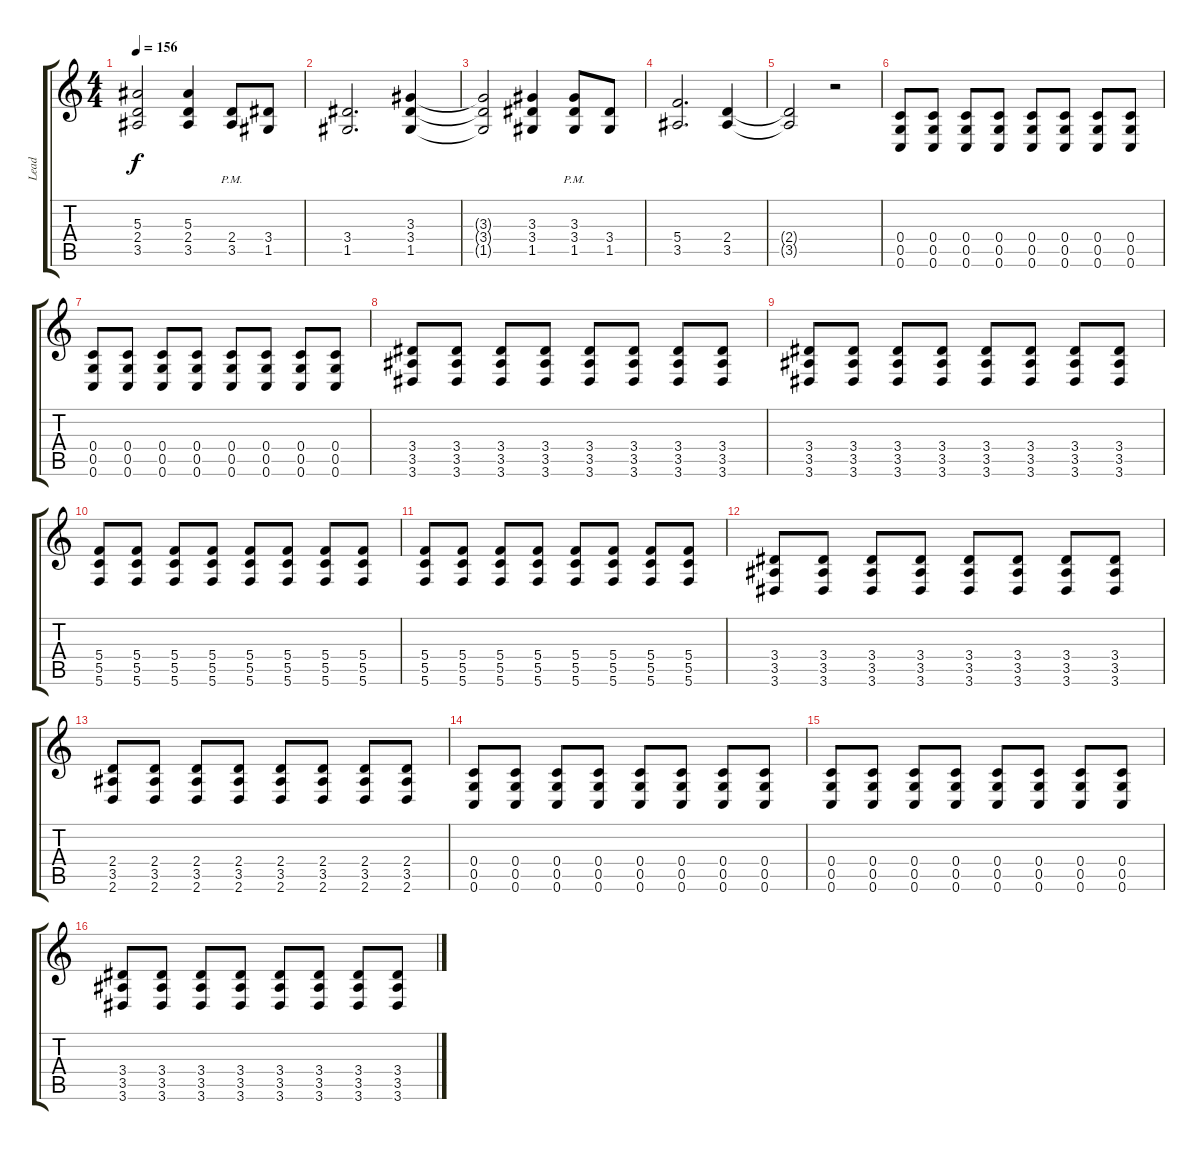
\track ("Lead" "Lead") {instrument distortionguitar}
\staff {score tabs}
\tuning (D4 A3 F3 C3 G2 C2) {hide}
\ts (4 4)
\tempo 156
\clef g2
\ks c
(5.3{t} 2.4{t} 3.5{t}).2{dy f} (5.3 2.4 3.5).4 (2.4{pm} 3.5{pm}).8 (3.4 1.5).8 |
(3.4 1.5).2{d} (3.3 3.4 1.5).4 |
(3.3{t} 3.4{t} 1.5{t}).2 (3.3 3.4 1.5).4 (3.3{pm} 3.4{pm} 1.5{pm}).8 (3.4 1.5).8 |
(5.4 3.5).2{d} (2.4 3.5).4 |
(2.4{t} 3.5{t}).2 r.2 |
(0.4 0.5 0.6).8 (0.4 0.5 0.6).8 (0.4 0.5 0.6).8 (0.4 0.5 0.6).8 (0.4 0.5 0.6).8 (0.4 0.5 0.6).8 (0.4 0.5 0.6).8 (0.4 0.5 0.6).8 |
(0.4 0.5 0.6).8 (0.4 0.5 0.6).8 (0.4 0.5 0.6).8 (0.4 0.5 0.6).8 (0.4 0.5 0.6).8 (0.4 0.5 0.6).8 (0.4 0.5 0.6).8 (0.4 0.5 0.6).8 |
(3.4 3.5 3.6).8 (3.4 3.5 3.6).8 (3.4 3.5 3.6).8 (3.4 3.5 3.6).8 (3.4 3.5 3.6).8 (3.4 3.5 3.6).8 (3.4 3.5 3.6).8 (3.4 3.5 3.6).8 |
(3.4 3.5 3.6).8 (3.4 3.5 3.6).8 (3.4 3.5 3.6).8 (3.4 3.5 3.6).8 (3.4 3.5 3.6).8 (3.4 3.5 3.6).8 (3.4 3.5 3.6).8 (3.4 3.5 3.6).8 |
(5.4 5.5 5.6).8 (5.4 5.5 5.6).8 (5.4 5.5 5.6).8 (5.4 5.5 5.6).8 (5.4 5.5 5.6).8 (5.4 5.5 5.6).8 (5.4 5.5 5.6).8 (5.4 5.5 5.6).8 |
(5.4 5.5 5.6).8 (5.4 5.5 5.6).8 (5.4 5.5 5.6).8 (5.4 5.5 5.6).8 (5.4 5.5 5.6).8 (5.4 5.5 5.6).8 (5.4 5.5 5.6).8 (5.4 5.5 5.6).8 |
(3.4 3.5 3.6).8 (3.4 3.5 3.6).8 (3.4 3.5 3.6).8 (3.4 3.5 3.6).8 (3.4 3.5 3.6).8 (3.4 3.5 3.6).8 (3.4 3.5 3.6).8 (3.4 3.5 3.6).8 |
(2.4 3.5 2.6).8 (2.4 3.5 2.6).8 (2.4 3.5 2.6).8 (2.4 3.5 2.6).8 (2.4 3.5 2.6).8 (2.4 3.5 2.6).8 (2.4 3.5 2.6).8 (2.4 3.5 2.6).8 |
(0.4 0.5 0.6).8 (0.4 0.5 0.6).8 (0.4 0.5 0.6).8 (0.4 0.5 0.6).8 (0.4 0.5 0.6).8 (0.4 0.5 0.6).8 (0.4 0.5 0.6).8 (0.4 0.5 0.6).8 |
(0.4 0.5 0.6).8 (0.4 0.5 0.6).8 (0.4 0.5 0.6).8 (0.4 0.5 0.6).8 (0.4 0.5 0.6).8 (0.4 0.5 0.6).8 (0.4 0.5 0.6).8 (0.4 0.5 0.6).8 |
(3.4 3.5 3.6).8 (3.4 3.5 3.6).8 (3.4 3.5 3.6).8 (3.4 3.5 3.6).8 (3.4 3.5 3.6).8 (3.4 3.5 3.6).8 (3.4 3.5 3.6).8 (3.4 3.5 3.6).8
